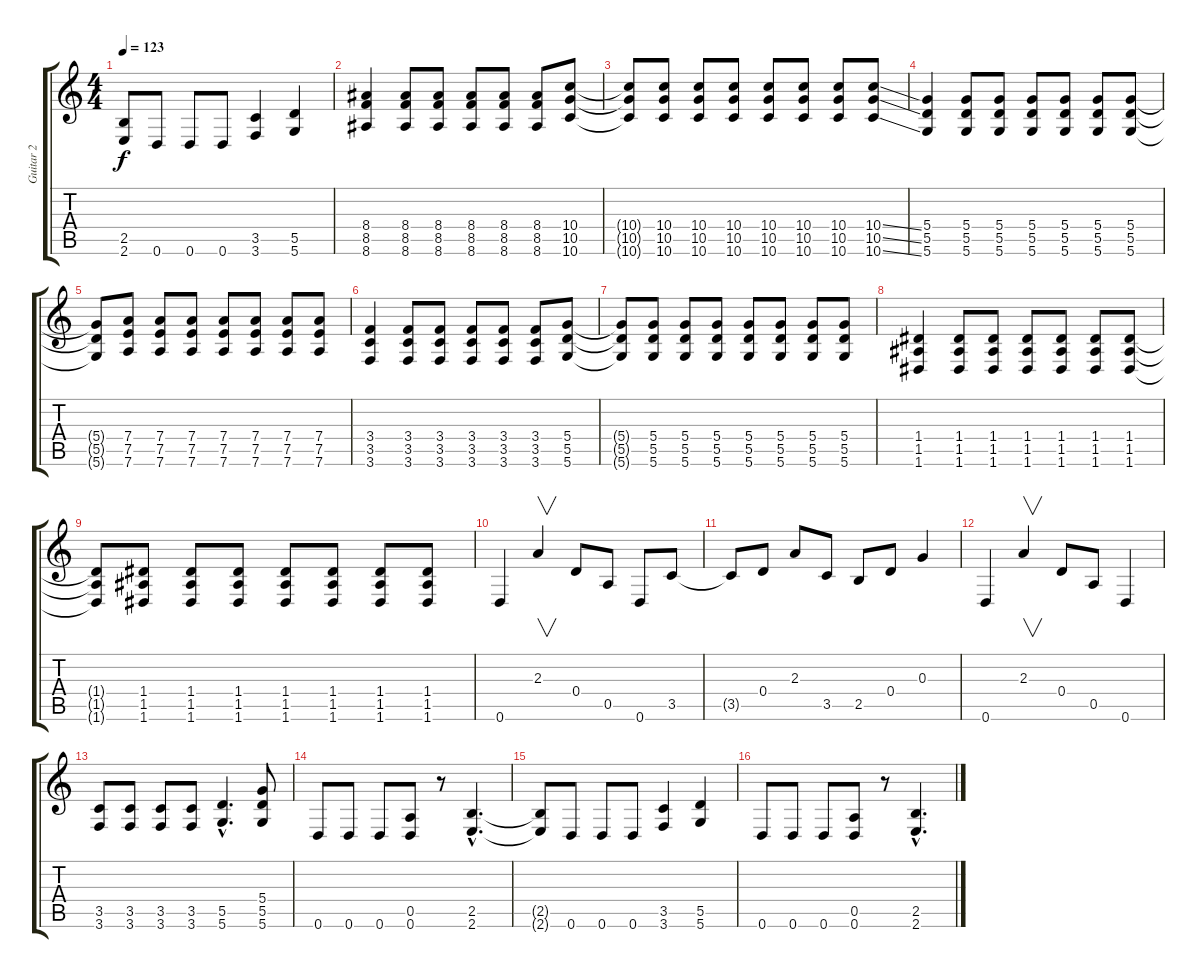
\track ("Guitar 2" "Guitar 2") {instrument overdrivenguitar}
\staff {score tabs}
\tuning (E4 B3 G3 D3 A2 D2) {hide}
\ts (4 4)
\tempo 123
\clef g2
\ks c
(2.5{t} 2.6{t}).8{dy f} 0.6.8 0.6.8 0.6.8 (3.5 3.6).4 (5.5 5.6).4 |
(8.4 8.5 8.6).4 (8.4 8.5 8.6).8 (8.4 8.5 8.6).8 (8.4 8.5 8.6).8 (8.4 8.5 8.6).8 (8.4 8.5 8.6).8 (10.4 10.5 10.6).8 |
(10.4{t} 10.5{t} 10.6{t}).8 (10.4 10.5 10.6).8 (10.4 10.5 10.6).8 (10.4 10.5 10.6).8 (10.4 10.5 10.6).8 (10.4 10.5 10.6).8 (10.4 10.5 10.6).8 (10.4{ss} 10.5{ss} 10.6{ss}).8 |
(5.4 5.5 5.6).4 (5.4 5.5 5.6).8 (5.4 5.5 5.6).8 (5.4 5.5 5.6).8 (5.4 5.5 5.6).8 (5.4 5.5 5.6).8 (5.4 5.5 5.6).8 |
(5.4{t} 5.5{t} 5.6{t}).8 (7.4 7.5 7.6).8 (7.4 7.5 7.6).8 (7.4 7.5 7.6).8 (7.4 7.5 7.6).8 (7.4 7.5 7.6).8 (7.4 7.5 7.6).8 (7.4 7.5 7.6).8 |
(3.4 3.5 3.6).4 (3.4 3.5 3.6).8 (3.4 3.5 3.6).8 (3.4 3.5 3.6).8 (3.4 3.5 3.6).8 (3.4 3.5 3.6).8 (5.4 5.5 5.6).8 |
(5.4{t} 5.5{t} 5.6{t}).8 (5.4 5.5 5.6).8 (5.4 5.5 5.6).8 (5.4 5.5 5.6).8 (5.4 5.5 5.6).8 (5.4 5.5 5.6).8 (5.4 5.5 5.6).8 (5.4 5.5 5.6).8 |
(1.4 1.5 1.6).4 (1.4 1.5 1.6).8 (1.4 1.5 1.6).8 (1.4 1.5 1.6).8 (1.4 1.5 1.6).8 (1.4 1.5 1.6).8 (1.4 1.5 1.6).8 |
(1.4{t} 1.5{t} 1.6{t}).8 (1.4 1.5 1.6).8 (1.4 1.5 1.6).8 (1.4 1.5 1.6).8 (1.4 1.5 1.6).8 (1.4 1.5 1.6).8 (1.4 1.5 1.6).8 (1.4 1.5 1.6).8 |
0.6.4 2.3.4{v} 0.4.8 0.5.8 0.6.8 3.5.8 |
3.5{t}.8 0.4.8 2.3.8 3.5.8 2.5.8 0.4.8 0.3.4 |
0.6.4 2.3.4{v} 0.4.8 0.5.8 0.6.4 |
(3.5 3.6).8 (3.5 3.6).8 (3.5 3.6).8 (3.5 3.6).8 (5.5{hac} 5.6{hac}).4{d} (5.4 5.5 5.6).8 |
0.6.8 0.6.8 0.6.8 (0.5 0.6).8 r.8 (2.5{hac} 2.6{hac}).4{d} |
(2.5{t} 2.6{t}).8 0.6.8 0.6.8 0.6.8 (3.5 3.6).4 (5.5 5.6).4 |
0.6.8 0.6.8 0.6.8 (0.5 0.6).8 r.8 (2.5{hac} 2.6{hac}).4{d}
